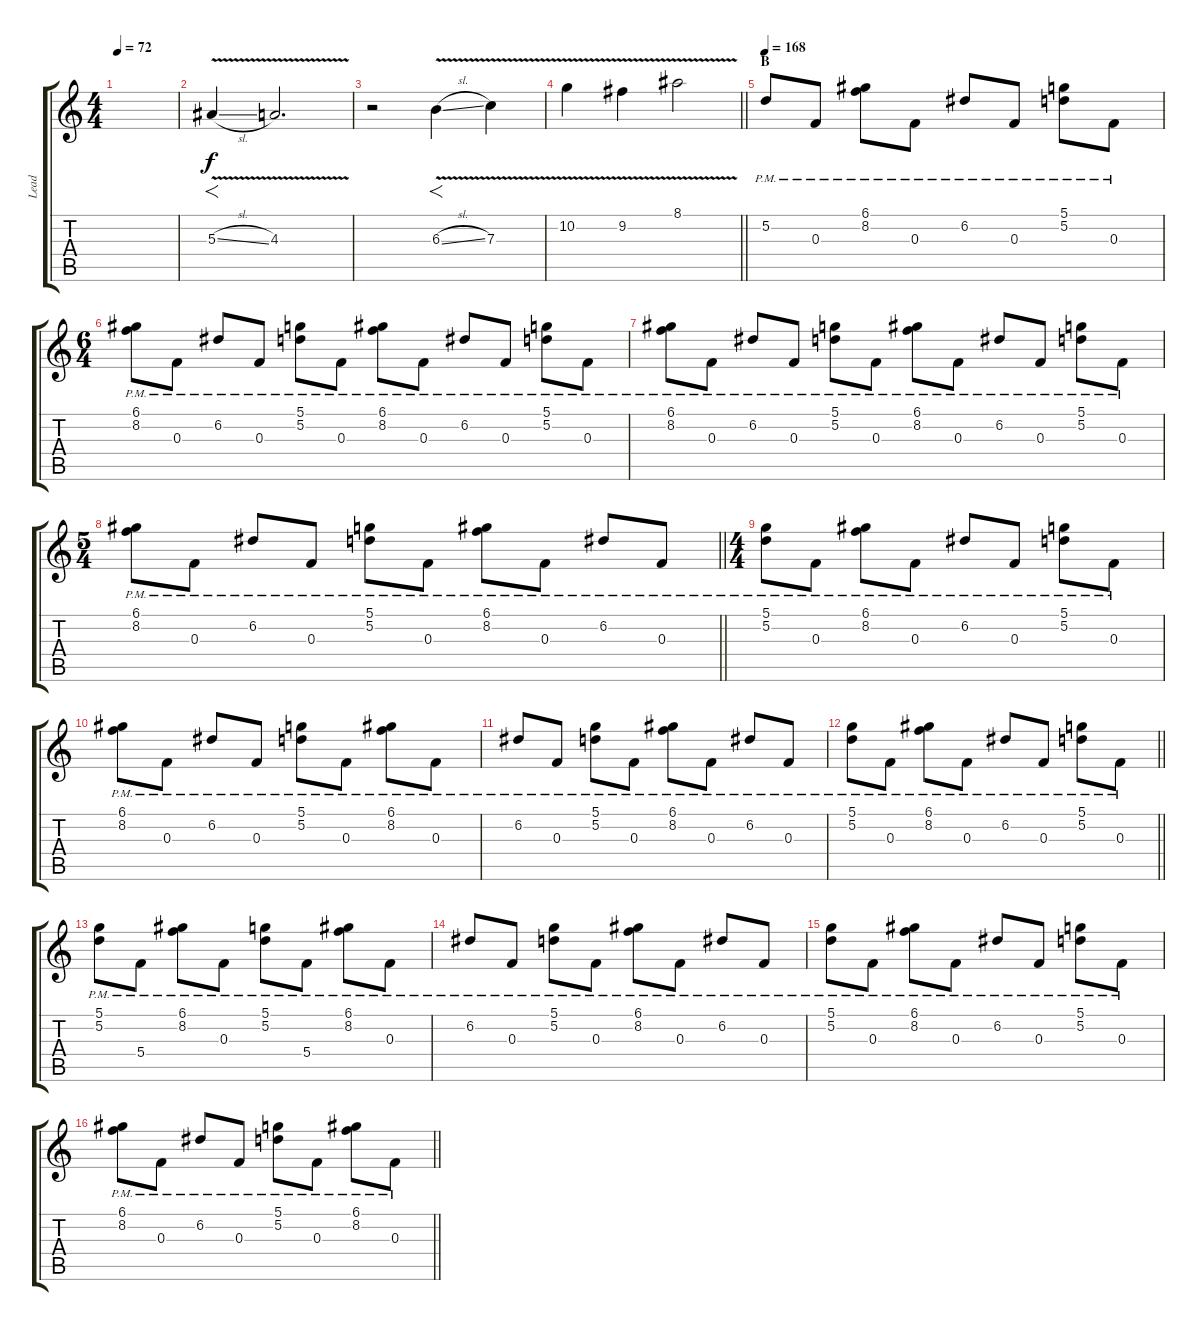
\track ("Lead" "Lead") {instrument distortionguitar}
\staff {score tabs}
\tuning (D4 A3 F3 C3 G2 D2) {hide}
\ts (4 4)
\tempo 72
\clef g2
\ks c
|
5.3{v sl}.4{f} 4.3{v}.2{d} |
r.2 6.3{v sl}.4{f} 7.3{v}.4 |
\barLineRight lightlight
10.2{v}.4 9.2{v}.4 8.1{v}.2 |
\section ("" "B")
\tempo 168
5.2{pm}.8 0.3{pm}.8 (6.1{pm} 8.2{pm}).8 0.3{pm}.8 6.2{pm}.8 0.3{pm}.8 (5.1{pm} 5.2{pm}).8 0.3{pm}.8 |
\ts (6 4)
(6.1{pm} 8.2{pm}).8 0.3{pm}.8 6.2{pm}.8 0.3{pm}.8 (5.1{pm} 5.2{pm}).8 0.3{pm}.8 (6.1{pm} 8.2{pm}).8 0.3{pm}.8 6.2{pm}.8 0.3{pm}.8 (5.1{pm} 5.2{pm}).8 0.3{pm}.8 |
(6.1{pm} 8.2{pm}).8 0.3{pm}.8 6.2{pm}.8 0.3{pm}.8 (5.1{pm} 5.2{pm}).8 0.3{pm}.8 (6.1{pm} 8.2{pm}).8 0.3{pm}.8 6.2{pm}.8 0.3{pm}.8 (5.1{pm} 5.2{pm}).8 0.3{pm}.8 |
\ts (5 4)
\barLineRight lightlight
(6.1{pm} 8.2{pm}).8 0.3{pm}.8 6.2{pm}.8 0.3{pm}.8 (5.1{pm} 5.2{pm}).8 0.3{pm}.8 (6.1{pm} 8.2{pm}).8 0.3{pm}.8 6.2{pm}.8 0.3{pm}.8 |
\ts (4 4)
\section ("" "")
(5.1{pm} 5.2{pm}).8 0.3{pm}.8 (6.1{pm} 8.2{pm}).8 0.3{pm}.8 6.2{pm}.8 0.3{pm}.8 (5.1{pm} 5.2{pm}).8 0.3{pm}.8 |
(6.1{pm} 8.2{pm}).8 0.3{pm}.8 6.2{pm}.8 0.3{pm}.8 (5.1{pm} 5.2{pm}).8 0.3{pm}.8 (6.1{pm} 8.2{pm}).8 0.3{pm}.8 |
6.2{pm}.8 0.3{pm}.8 (5.1{pm} 5.2{pm}).8 0.3{pm}.8 (6.1{pm} 8.2{pm}).8 0.3{pm}.8 6.2{pm}.8 0.3{pm}.8 |
\barLineRight lightlight
(5.1{pm} 5.2{pm}).8 0.3{pm}.8 (6.1{pm} 8.2{pm}).8 0.3{pm}.8 6.2{pm}.8 0.3{pm}.8 (5.1{pm} 5.2{pm}).8 0.3{pm}.8 |
\section ("" "")
(5.1{pm} 5.2{pm}).8 5.4{pm}.8 (6.1{pm} 8.2{pm}).8 0.3{pm}.8 (5.1{pm} 5.2{pm}).8 5.4{pm}.8 (6.1{pm} 8.2{pm}).8 0.3{pm}.8 |
6.2{pm}.8 0.3{pm}.8 (5.1{pm} 5.2{pm}).8 0.3{pm}.8 (6.1{pm} 8.2{pm}).8 0.3{pm}.8 6.2{pm}.8 0.3{pm}.8 |
(5.1{pm} 5.2{pm}).8 0.3{pm}.8 (6.1{pm} 8.2{pm}).8 0.3{pm}.8 6.2{pm}.8 0.3{pm}.8 (5.1{pm} 5.2{pm}).8 0.3{pm}.8 |
\barLineRight lightlight
(6.1{pm} 8.2{pm}).8 0.3{pm}.8 6.2{pm}.8 0.3{pm}.8 (5.1{pm} 5.2{pm}).8 0.3{pm}.8 (6.1{pm} 8.2{pm}).8 0.3{pm}.8
